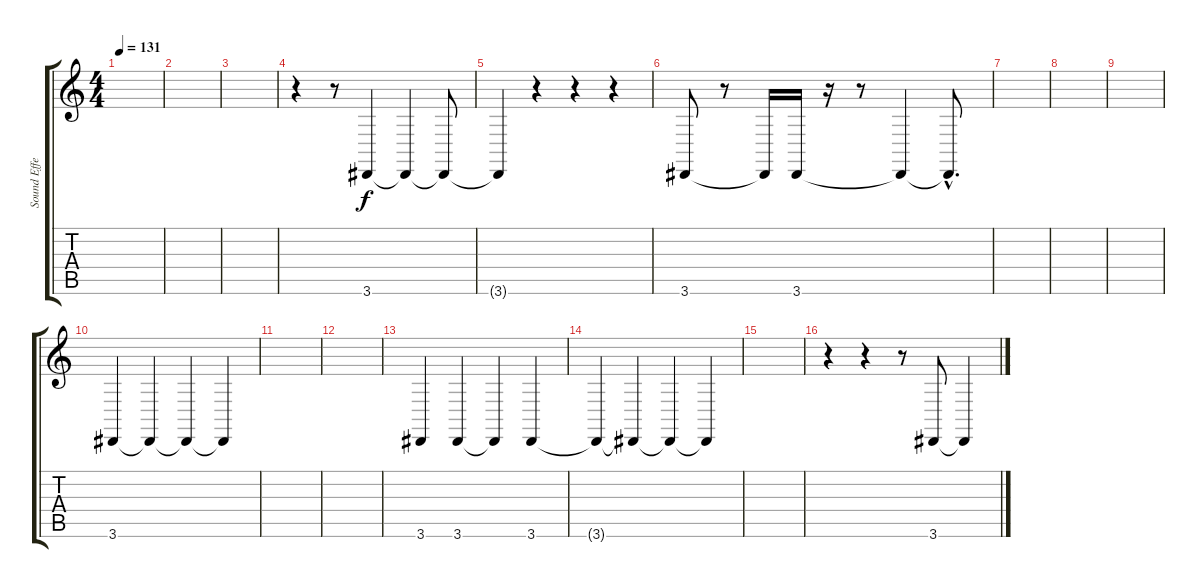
\track ("Sound Effects" "Sound Effe") {instrument gunshot}
\staff {score tabs}
\tuning (D4 A3 F3 C3 G2 C2) {hide}
\ts (4 4)
\tempo 131
\clef g2
\ks c
|
|
|
r.4 r.8 3.6.4{volume 5} 3.6{t}.4{balance 0} 3.6{t}.8 |
3.6{t}.4 r.4 r.4 r.4{volume 9 balance 16} |
3.6.8{balance 3} r.8 3.6{t}.16 3.6.16{balance 14} r.16{balance 3} r.8 3.6{t}.4 3.6{hac t}.8{d} |
|
|
|
3.6.4{balance 13} 3.6{t}.4{balance 0} 3.6{t}.4 3.6{t}.4 |
|
|
3.6.4{volume 6 balance 13} 3.6.4{balance 0} 3.6{t}.4 3.6.4{balance 13} |
3.6{t}.4{balance 0} 3.6{t}.4 3.6{t}.4 3.6{t}.4 |
|
r.4 r.4 r.8 3.6.8{balance 13} 3.6{t}.4{balance 0}
